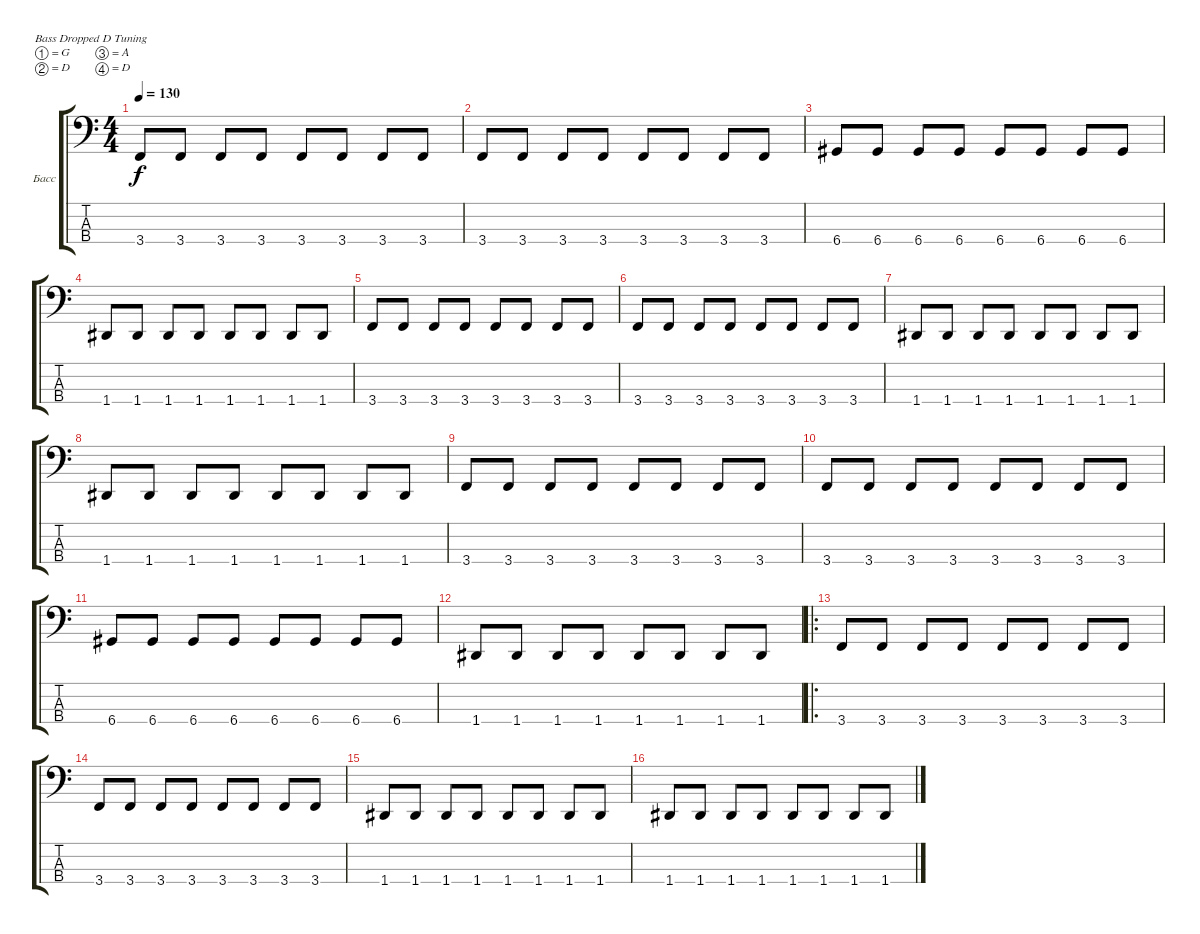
\defaultSystemsLayout 4
\bracketExtendMode groupsimilarinstruments
\firstSystemTrackNameOrientation horizontal
\otherSystemsTrackNameOrientation horizontal
\track ("Басс" "Басс") {instrument electricbassfinger}
\staff {score tabs}
\tuning (G2 D2 A1 D1)
\ts (4 4)
\tempo 130
\clef f4
\scale
0.333333
\ks c
3.4.8{dy f} 3.4.8 3.4.8 3.4.8 3.4.8 3.4.8 3.4.8 3.4.8 |
\scale
0.333333 3.4.8 3.4.8 3.4.8 3.4.8 3.4.8 3.4.8 3.4.8 3.4.8 |
\scale
0.333333 6.4.8 6.4.8 6.4.8 6.4.8 6.4.8 6.4.8 6.4.8 6.4.8 |
\scale
0.333333 1.4.8 1.4.8 1.4.8 1.4.8 1.4.8 1.4.8 1.4.8 1.4.8 |
\scale
0.333333 3.4.8 3.4.8 3.4.8 3.4.8 3.4.8 3.4.8 3.4.8 3.4.8 |
\scale
0.333333 3.4.8 3.4.8 3.4.8 3.4.8 3.4.8 3.4.8 3.4.8 3.4.8 |
\scale
0.333333 1.4.8 1.4.8 1.4.8 1.4.8 1.4.8 1.4.8 1.4.8 1.4.8 |
\scale
0.333333 1.4.8 1.4.8 1.4.8 1.4.8 1.4.8 1.4.8 1.4.8 1.4.8 |
\scale
0.333333 3.4.8 3.4.8 3.4.8 3.4.8 3.4.8 3.4.8 3.4.8 3.4.8 |
\scale
0.333333 3.4.8 3.4.8 3.4.8 3.4.8 3.4.8 3.4.8 3.4.8 3.4.8 |
\scale
0.333333 6.4.8 6.4.8 6.4.8 6.4.8 6.4.8 6.4.8 6.4.8 6.4.8 |
\scale
0.333333 1.4.8 1.4.8 1.4.8 1.4.8 1.4.8 1.4.8 1.4.8 1.4.8 |
\ro
\scale
0.333333 3.4.8 3.4.8 3.4.8 3.4.8 3.4.8 3.4.8 3.4.8 3.4.8 |
\scale
0.333333 3.4.8 3.4.8 3.4.8 3.4.8 3.4.8 3.4.8 3.4.8 3.4.8 |
\scale
0.333333 1.4.8 1.4.8 1.4.8 1.4.8 1.4.8 1.4.8 1.4.8 1.4.8 |
\scale
0.333333 1.4.8 1.4.8 1.4.8 1.4.8 1.4.8 1.4.8 1.4.8 1.4.8
